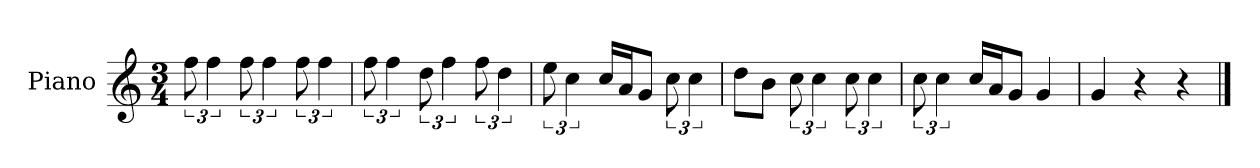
**kern
*part1
*staff1
*I"Piano
*I'P-no
*clefG2
*k[]
*M3/4
*MM98
=1
12ff\
6ff\
12ff\
6ff\
12ff\
6ff\
=2
12ff\
6ff\
12dd\
6ff\
12ff\
6dd\
=3
12ee\
6cc\
16cc/LL
16a/J
8g/J
12cc\
6cc\
=4
8dd\L
8b\J
12cc\
6cc\
12cc\
6cc\
=5
12cc\
6cc\
16cc/LL
16a/J
8g/J
4g/
=6
4g/
4r
4r
==
*-
